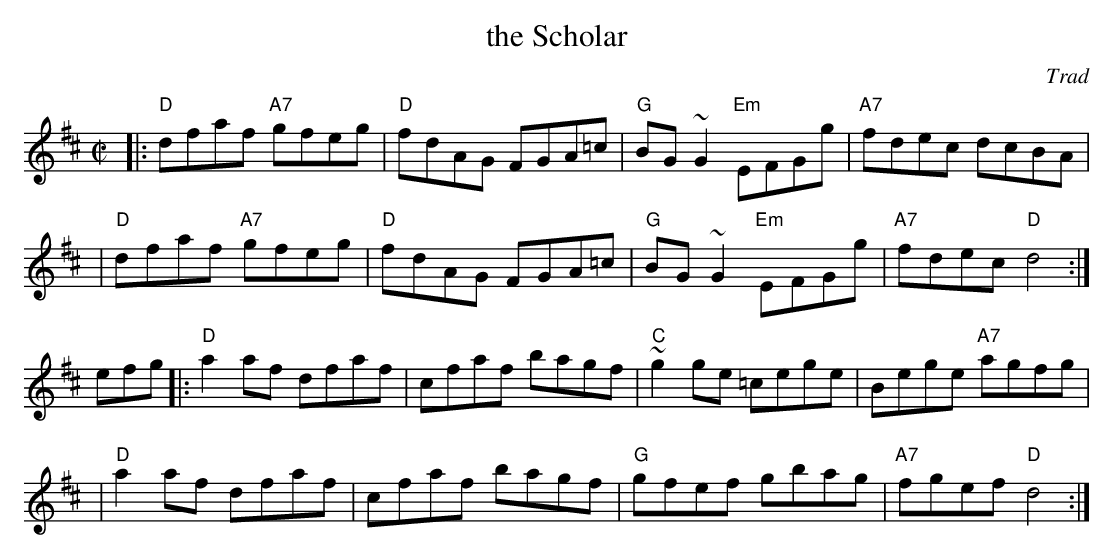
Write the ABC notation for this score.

X:1
T: the Scholar
O: Trad
M: C|
L: 1/8
K: D
|: "D"dfaf "A7"gfeg | "D"fdAG FGA=c | "G"BG~G2 "Em"EFGg | "A7"fdec dcBA |
|  "D"dfaf "A7"gfeg | "D"fdAG FGA=c | "G"BG~G2 "Em"EFGg | "A7"fdec "D"d4 :|
efg |: "D"a2af dfaf | cfaf bagf | "C"~g2ge =cege | Bege "A7"agfg |
|  "D"a2af dfaf | cfaf bagf | "G"gfef gbag | "A7"fgef "D"d4 :|
